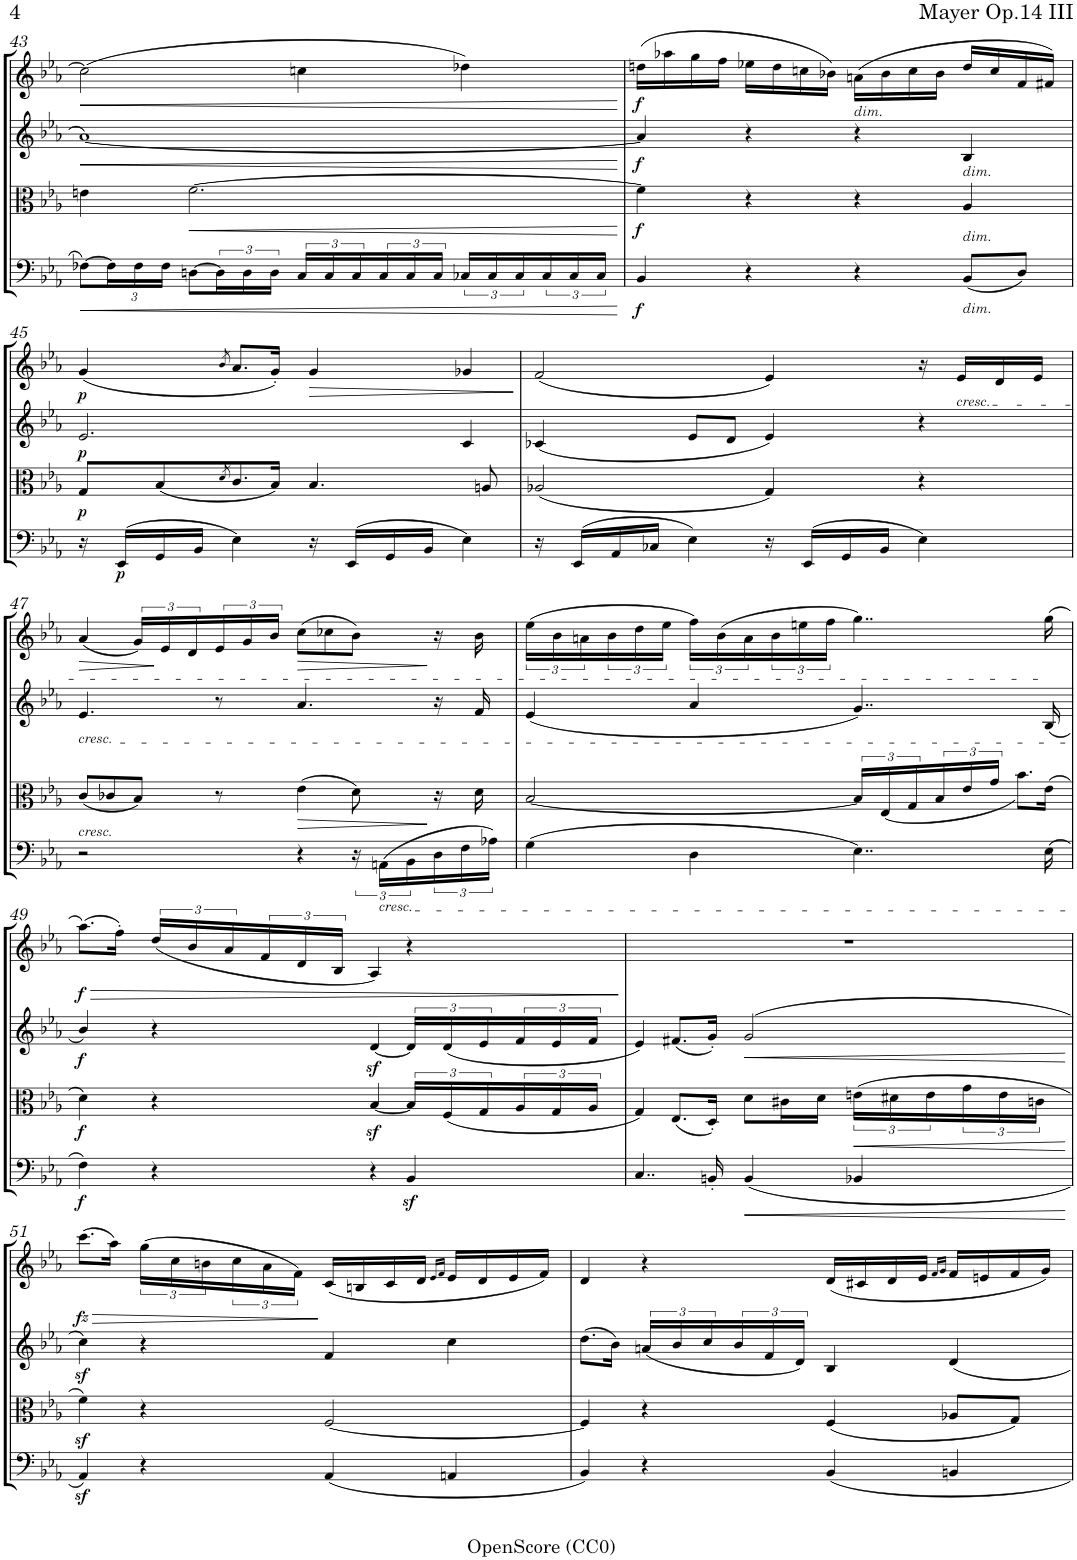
**kern	**dynam	**kern	**dynam	**kern	**dynam	**kern	**dynam
*part4	*part4	*part3	*part3	*part2	*part2	*part1	*part1
*staff4	*staff4	*staff3	*staff3	*staff2	*staff2	*staff1	*staff1
*I"Violoncello	*	*I"Viola	*	*I"Violin 2	*	*I"Violin 1	*
*I'Vc	*	*I'Vla	*	*I'Vln	*	*I'Vln	*
!!LO:PB:g=z
*clefF4	*	*clefC3	*	*clefG2	*	*clefG2	*
*k[b-e-a-]	*	*k[b-e-a-]	*	*k[b-e-a-]	*	*k[b-e-a-]	*
*M4/4	*	*M4/4	*	*M4/4	*	*M4/4	*
*met(c)	*	*met(c)	*	*met(c)	*	*met(c)	*
=43	=43	=43	=43	=43	=43	=43	=43
!	!LO:HP:b	!	!	!	!LO:HP:b	!	!LO:HP:b
[8F-X\L	<	4en\	.	[1a-	<	(2cc-\]	<
*Xbrackettup	*	*	*	*	*	*	*
24F-\L]	.	.	.	.	.	.	.
24F-\	.	.	.	.	.	.	.
24F-\JJ	.	.	.	.	.	.	.
!	!	!	!LO:HP:b	!	!	!	!
[8Dn\L	.	[2.f\	<	.	.	.	.
*brackettup	*	*	*	*	*	*	*
24D\L]	.	.	.	.	.	.	.
24D\	.	.	.	.	.	.	.
24D\JJ	.	.	.	.	.	.	.
24C/LL	.	.	.	.	.	4ccn\	.
24C/	.	.	.	.	.	.	.
24C/	.	.	.	.	.	.	.
24C/	.	.	.	.	.	.	.
24C/	.	.	.	.	.	.	.
24C/JJ	.	.	.	.	.	.	.
24C-X/LL	.	.	.	.	.	4dd-X\)	.
24C-/	.	.	.	.	.	.	.
24C-/	.	.	.	.	.	.	.
24C-/	.	.	.	.	.	.	.
24C-/	.	.	.	.	.	.	.
24C-/JJ	.	.	.	.	.	.	.
.	[	.	[	.	[	.	[
=44	=44	=44	=44	=44	=44	=44	=44
!	!LO:DY:b	!	!LO:DY:b	!	!LO:DY:b	!	!LO:DY:b
4BB-/	f	4f\]	f	4a-/]	f	(16ddn\LL	f
.	.	.	.	.	.	16aa-X\	.
.	.	.	.	.	.	16gg\	.
.	.	.	.	.	.	16ff\JJ	.
4r	.	4r	.	4r	.	16ee-X\LL	.
.	.	.	.	.	.	16dd\	.
.	.	.	.	.	.	16ccn\	.
.	.	.	.	.	.	16b-X\JJ)	.
!	!	!	!	!	!	!LO:TX:b:i:t=dim.	!
4r	.	4r	.	4r	.	(16an\LL	.
.	.	.	.	.	.	16b-\	.
.	.	.	.	.	.	16cc\	.
.	.	.	.	.	.	16b-\JJ	.
!	!	!	!	!LO:TX:b:i:t=dim.	!	!	!
!	!	!LO:TX:b:i:t=dim.	!	!	!	!	!
!LO:TX:b:i:t=dim.	!	!	!	!	!	!	!
(8BB-/L	.	4A-/	.	4B-/	.	16dd/LL	.
.	.	.	.	.	.	16cc/	.
8D/J)	.	.	.	.	.	16f/	.
.	.	.	.	.	.	16f#X/JJ)	.
!!LO:LB:g=z
=45	=45	=45	=45	=45	=45	=45	=45
!	!	!	!LO:DY:b	!	!LO:DY:b	!	!LO:DY:b
16r	.	8G/L	p	2.e-/	p	(4g/	p
!	!LO:DY:b	!	!	!	!	!	!
(16EE-/LL	p	.	.	.	.	.	.
16GG/	.	(8B-/	.	.	.	.	.
16BB-/JJ	.	.	.	.	.	.	.
.	.	8qd/	.	.	.	8qb-/	.
4E-\)	.	8.c/	.	.	.	8.a-/L	.
.	.	16B-/Jk)	.	.	.	16g'/Jk)	.
!	!	!	!	!	!	!	!LO:HP:b
16r	.	4.B-/	.	.	.	4g/	>
(16EE-/LL	.	.	.	.	.	.	.
16GG/	.	.	.	.	.	.	.
16BB-/JJ	.	.	.	.	.	.	.
4E-\)	.	.	.	4c/	.	4g-X/	.
.	.	8An/	.	.	.	.	.
.	.	.	.	.	.	.	]
=46	=46	=46	=46	=46	=46	=46	=46
16r	.	(2A-X/	.	(4c-X/	.	(2f/	.
(16EE-/LL	.	.	.	.	.	.	.
16AA-/	.	.	.	.	.	.	.
16C-X/JJ	.	.	.	.	.	.	.
4E-\)	.	.	.	8e-/L	.	.	.
.	.	.	.	8d/J	.	.	.
16r	.	4G/)	.	4e-/)	.	4e-/)	.
(16EE-/LL	.	.	.	.	.	.	.
16GG/	.	.	.	.	.	.	.
16BB-/JJ	.	.	.	.	.	.	.
4E-\)	.	4r	.	4r	.	16r	.
!	!	!	!	!	!	!LO:TX:b:i:t=cresc.	!
.	.	.	.	.	.	16e-/LL	.
.	.	.	.	.	.	16d/	.
.	.	.	.	.	.	16e-/JJ	.
!!LO:LB:g=z
=47	=47	=47	=47	=47	=47	=47	=47
!	!	!	!	!LO:TX:b:i:t=cresc.	!	!	!
!	!	!LO:TX:b:i:t=cresc.	!	!	!	!	!
!	!	!	!	!	!	!	!LO:HP:b
2r	.	(8c/L	.	4.e-/	.	(4a-/	>
.	.	8c-X/	.	.	.	.	.
.	.	8B-/J)	.	.	.	24g/LL)	.
.	.	.	.	.	.	24e-/	]
.	.	.	.	.	.	24d/	.
.	.	8r	.	8r	.	24e-/	.
.	.	.	.	.	.	24g/	.
.	.	.	.	.	.	24b-/JJ	.
!	!	!	!LO:HP:b	!	!	!	!LO:HP:b
4r	.	(4e-\	>	4.a-/	.	(8cc\L	>
.	.	.	.	.	.	8cc-X\	.
24r	.	8d\)	.	.	.	8b-\J)	.
!LO:TX:b:i:t=cresc.	!	!	!	!	!	!	!
(24AAn\LL	.	.	.	.	.	.	.
24BB-\	.	.	.	.	.	.	.
24D\	.	16r	]	16r	.	16r	]
24F\	.	.	.	.	.	.	.
.	.	16d\	.	16f/	.	16b-\	.
24A-X\JJ)	.	.	.	.	.	.	.
=48	=48	=48	=48	=48	=48	=48	=48
(4G\	.	[2B-/	.	(4e-/	.	(24ee-\LL	.
.	.	.	.	.	.	24b-\	.
.	.	.	.	.	.	24an\	.
.	.	.	.	.	.	24b-\	.
.	.	.	.	.	.	24dd\	.
.	.	.	.	.	.	24ee-\JJ	.
4D\	.	.	.	4a-/	.	24ff\LL)	.
.	.	.	.	.	.	(24b-\	.
.	.	.	.	.	.	24a\	.
.	.	.	.	.	.	24b-\	.
.	.	.	.	.	.	24een\	.
.	.	.	.	.	.	24ff\JJ	.
4..E-\)	.	24B-/LL]	.	4..g/)	.	4..gg\)	.
.	.	(<24E-/	.	.	.	.	.
.	.	24G/	.	.	.	.	.
.	.	24B-/	.	.	.	.	.
.	.	24e-/	.	.	.	.	.
.	.	24g/JJ	.	.	.	.	.
.	.	8.b-\L)	.	.	.	.	.
(16E-\	.	(16e-\Jk	.	(16B-/	.	(16gg\	.
!!LO:LB:g=z
=49	=49	=49	=49	=49	=49	=49	=49
!	!LO:DY:b	!	!LO:DY:b	!	!LO:DY:b	!	!LO:HP:b
!	!	!	!	!	!	!	!LO:DY:n=1:b
4F\)	f	4d\)	f	4b-/)	f	(8.aa-\L)	> f
.	.	.	.	.	.	16ff'\Jk)	.
4r	.	4r	.	4r	.	(24dd/LL	.
.	.	.	.	.	.	24b-/	.
.	.	.	.	.	.	24a-/	.
.	.	.	.	.	.	24f/	.
.	.	.	.	.	.	24d/	.
.	.	.	.	.	.	24B-/JJ	.
4r	.	[4B-z</	.	[4dz</	.	4A-/)	.
4BB-z</	.	24B-/LL]	.	24d/LL]	.	4r	.
.	.	(24F/	.	(24d/	.	.	.
.	.	24G/	.	24e-/	.	.	.
.	.	24A-/	.	24f/	.	.	.
.	.	24G/	.	24e-/	.	.	.
.	.	24A-/JJ	.	24f/JJ	.	.	.
.	.	.	.	.	.	.	]
=50	=50	=50	=50	=50	=50	=50	=50
4..C/	.	4G/)	.	4e-/)	.	1r	.
.	.	(8.E-/L	.	(8.f#X/L	.	.	.
16BBn'/	.	16D'/Jk)	.	16g'/Jk)	.	.	.
!	!LO:HP:b	!	!	!	!LO:HP:b	!	!
(4BB/	<	8d\L	.	(2g/	<	.	.
.	.	16c#X\L	.	.	.	.	.
.	.	16d\JJ	.	.	.	.	.
!	!	!	!LO:HP:b	!	!	!	!
4BB-X/	.	(24en\LL	<	.	.	.	.
.	.	24d#X\	.	.	.	.	.
.	.	24e\	.	.	.	.	.
.	.	24g\	.	.	.	.	.
.	.	24e\	.	.	.	.	.
.	.	24cn\JJ	.	.	.	.	.
.	[	.	[	.	[	.	.
!!LO:LB:g=z
=51	=51	=51	=51	=51	=51	=51	=51
!	!	!	!	!	!	!	!LO:HP:b
!	!	!	!	!	!	!	!LO:DY:n=1:b
4AA-z</)	.	4fz<\)	.	4ccz<\)	.	(8.ccc\L	> fz
.	.	.	.	.	.	16aa-\Jk)	.
4r	.	4r	.	4r	.	(24gg\LL	.
.	.	.	.	.	.	24cc\	.
.	.	.	.	.	.	24bn\	.
.	.	.	.	.	.	24cc\	.
.	.	.	.	.	.	24a-\	.
.	.	.	.	.	.	24f\JJ)	.
(4AA-/	.	[2F/	.	4f/	.	(16c/LL	]
.	.	.	.	.	.	16Bn/	.
.	.	.	.	.	.	16c/	.
.	.	.	.	.	.	16d/JJ	.
.	.	.	.	.	.	16qe-/LL	.
.	.	.	.	.	.	16qf/JJ	.
4AAn/	.	.	.	4cc\	.	16e-/LL	.
.	.	.	.	.	.	16d/	.
.	.	.	.	.	.	16e-/	.
.	.	.	.	.	.	16f/JJ)	.
=52	=52	=52	=52	=52	=52	=52	=52
4BB-/)	.	4F/]	.	(8.dd\L	.	4d/	.
.	.	.	.	16b-\Jk)	.	.	.
4r	.	4r	.	(24an/LL	.	4r	.
.	.	.	.	24b-/	.	.	.
.	.	.	.	24cc/	.	.	.
.	.	.	.	24b-/	.	.	.
.	.	.	.	24f/	.	.	.
.	.	.	.	24d/JJ)	.	.	.
4BB-/	.	(4F/	.	4B-/	.	(16d/LL	.
.	.	.	.	.	.	16c#X/	.
.	.	.	.	.	.	16d/	.
.	.	.	.	.	.	16e-/JJ	.
.	.	.	.	.	.	16qf/LL	.
.	.	.	.	.	.	16qg/JJ	.
4BBn/	.	8A-X/L	.	4d/	.	16f/LL	.
.	.	.	.	.	.	16en/	.
.	.	8G/J)	.	.	.	16f/	.
.	.	.	.	.	.	16g/JJ)	.
=	=	=	=	=	=	=	=
*-	*-	*-	*-	*-	*-	*-	*-
